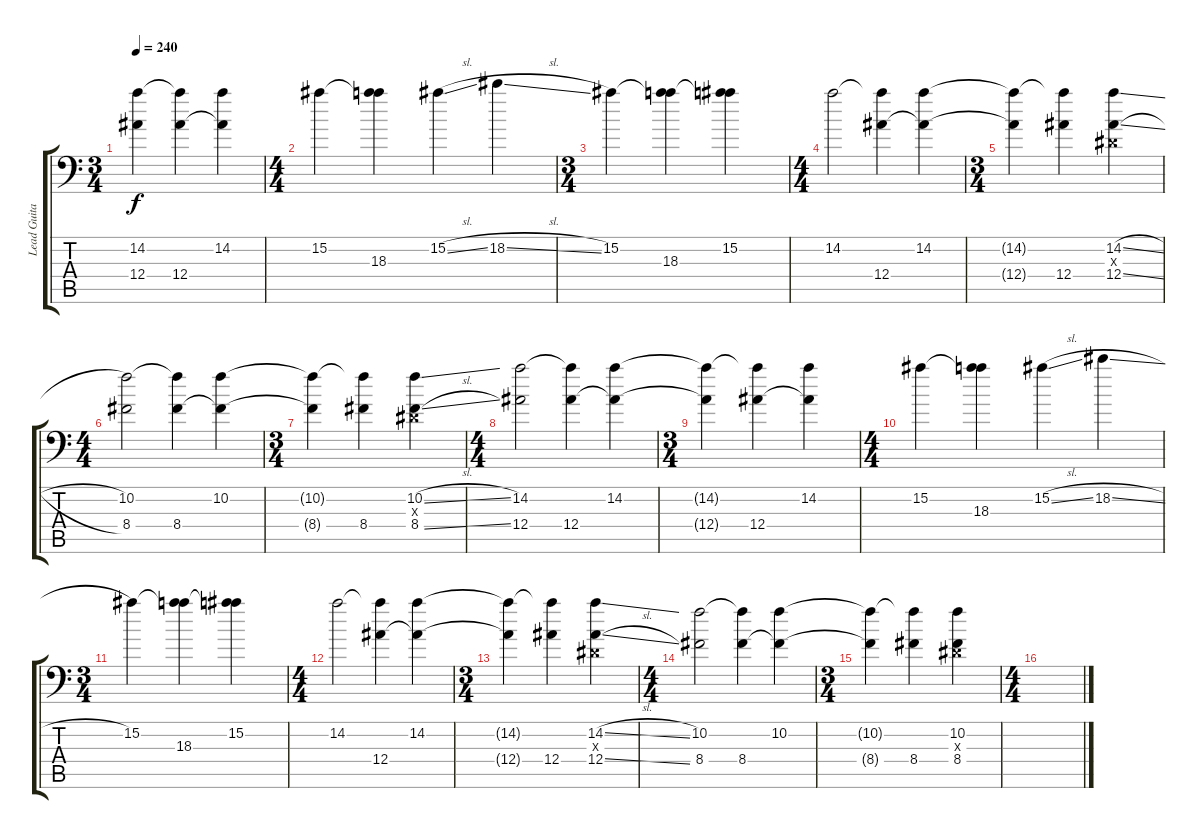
\track ("Lead Guitar" "Lead Guita") {instrument overdrivenguitar}
\staff {score tabs}
\tuning (C4 G3 Eb3 Bb2 F2 Bb1) {hide}
\ts (3 4)
\tempo 240
\clef f4
\ks c
(14.2{t} 12.4{t}).4{dy f} (14.2{t} 12.4).4 (14.2 12.4{t}).4 |
\ts (4 4)
15.2.4 (15.2{t} 18.3).4 15.2{sl}.4 18.2{sl}.4 |
\ts (3 4)
15.2.4 (15.2{t} 18.3).4 (15.2 18.3{t}).4 |
\ts (4 4)
14.2.2 (14.2{t} 12.4).4 (14.2 12.4{t}).4 |
\ts (3 4)
(14.2{t} 12.4{t}).4 (14.2{t} 12.4).4{volume 6} (14.2{sl} 0.3{x} 12.4{sl}).4 |
\ts (4 4)
(10.2 8.4).2 (10.2{t} 8.4).4 (10.2 8.4{t}).4 |
\ts (3 4)
(10.2{t} 8.4{t}).4 (10.2{t} 8.4).4 (10.2{sl} 0.3{x} 8.4{sl}).4 |
\ts (4 4)
(14.2 12.4).2 (14.2{t} 12.4).4 (14.2 12.4{t}).4 |
\ts (3 4)
(14.2{t} 12.4{t}).4 (14.2{t} 12.4).4 (14.2 12.4{t}).4 |
\ts (4 4)
15.2.4 (15.2{t} 18.3).4{volume 0} 15.2{sl}.4 18.2{sl}.4 |
\ts (3 4)
15.2.4 (15.2{t} 18.3).4 (15.2 18.3{t}).4 |
\ts (4 4)
14.2.2 (14.2{t} 12.4).4 (14.2 12.4{t}).4 |
\ts (3 4)
(14.2{t} 12.4{t}).4 (14.2{t} 12.4).4 (14.2{sl} 0.3{x} 12.4{sl}).4 |
\ts (4 4)
(10.2 8.4).2 (10.2{t} 8.4).4 (10.2 8.4{t}).4 |
\ts (3 4)
(10.2{t} 8.4{t}).4 (10.2{t} 8.4).4 (10.2 0.3{x} 8.4).4 |
\ts (4 4)
